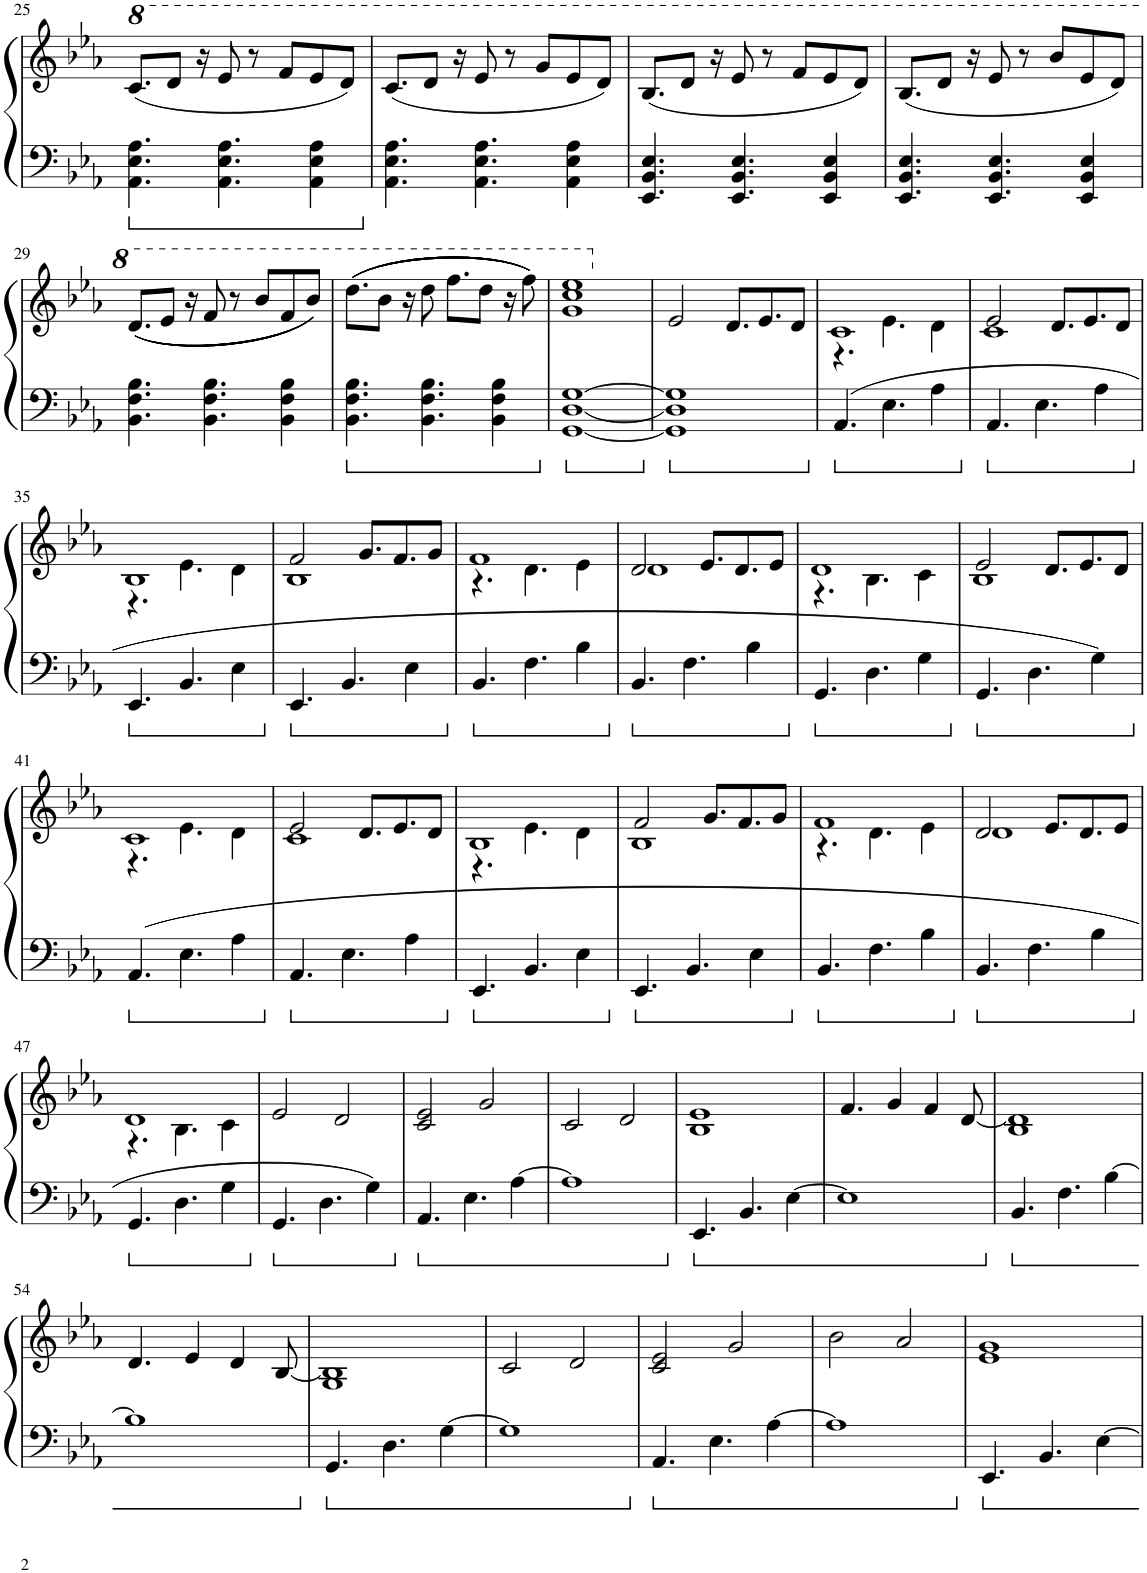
**kern	**kern
*part1	*part1
*staff2	*staff1
*I"Piano	*
*I'Pno.	*
!!LO:PB:g=z
*clefF4	*clefG2
*k[b-e-a-]	*k[b-e-a-]
*M4/4	*M4/4
*	*8va
=25	=25
4.AA-\ 4.E-\ 4.A-\	(8.cc/L
.	8dd/J
.	16r
4.AA-\ 4.E-\ 4.A-\	8ee-/
.	8r
.	8ff/L
4AA-\ 4E-\ 4A-\	8ee-/
.	8dd/J)
=26	=26
4.AA-\ 4.E-\ 4.A-\	(8.cc/L
.	8dd/J
.	16r
4.AA-\ 4.E-\ 4.A-\	8ee-/
.	8r
.	8gg/L
4AA-\ 4E-\ 4A-\	8ee-/
.	8dd/J)
=27	=27
4.EE-/ 4.BB-/ 4.E-/	(8.b-/L
.	8dd/J
.	16r
4.EE-/ 4.BB-/ 4.E-/	8ee-/
.	8r
.	8ff/L
4EE-/ 4BB-/ 4E-/	8ee-/
.	8dd/J)
=28	=28
4.EE-/ 4.BB-/ 4.E-/	(8.b-/L
.	8dd/J
.	16r
4.EE-/ 4.BB-/ 4.E-/	8ee-/
.	8r
.	8bb-/L
4EE-/ 4BB-/ 4E-/	8ee-/
.	8dd/J)
!!LO:LB:g=z
=29	=29
4.BB-\ 4.F\ 4.B-\	((((8.dd/L
.	8ee-/J
.	16r
4.BB-\ 4.F\ 4.B-\	8ff/
.	8r
.	8bb-/L
4BB-\ 4F\ 4B-\	8ff/
.	8bb-/J))))
=30	=30
4.BB-\ 4.F\ 4.B-\	(((((8.ddd\L
.	8bb-\J
.	16r
4.BB-\ 4.F\ 4.B-\	8ddd\
.	8.fff\L
.	8ddd\J
4BB-\ 4F\ 4B-\	.
.	16r
.	8fff\)))))
=31	=31
[1GG [1D [1G	1gg 1ccc 1eee-
=32	=32
*	*X8va
1GG] 1D] 1G]	2e-/
.	8.d/L
.	8.e-/
.	8d/J
=33	=33
*	*^
4.AA-/	1c	4.r
4.E-\	.	4.e-\
4A-\	.	4d\
=34	=34	=34
4.AA-/	2e-/	1c
4.E-\	.	.
.	8.d/L	.
.	8.e-/	.
4A-\	.	.
.	8d/J	.
!!LO:LB:g=z	!!
=35	=35	=35
4.EE-/	1B-	4.r
4.BB-/	.	4.e-\
4E-\	.	4d\
=36	=36	=36
4.EE-/	2f/	1B-
4.BB-/	.	.
.	8.g/L	.
.	8.f/	.
4E-\	.	.
.	8g/J	.
=37	=37	=37
4.BB-/	1f	4.r
4.F\	.	4.d\
4B-\	.	4e-\
=38	=38	=38
4.BB-/	2d/	1d
4.F\	.	.
.	8.e-/L	.
.	8.d/	.
4B-\	.	.
.	8e-/J	.
=39	=39	=39
4.GG/	1d	4.r
4.D\	.	4.B-\
4G\	.	4c\
=40	=40	=40
4.GG/	2e-/	1B-
4.D\	.	.
.	8.d/L	.
.	8.e-/	.
4G\	.	.
.	8d/J	.
!!LO:LB:g=z	!!
=41	=41	=41
4.AA-/	1c	4.r
4.E-\	.	4.e-\
4A-\	.	4d\
=42	=42	=42
4.AA-/	2e-/	1c
4.E-\	.	.
.	8.d/L	.
.	8.e-/	.
4A-\	.	.
.	8d/J	.
=43	=43	=43
4.EE-/	1B-	4.r
4.BB-/	.	4.e-\
4E-\	.	4d\
=44	=44	=44
4.EE-/	2f/	1B-
4.BB-/	.	.
.	8.g/L	.
.	8.f/	.
4E-\	.	.
.	8g/J	.
=45	=45	=45
4.BB-/	1f	4.r
4.F\	.	4.d\
4B-\	.	4e-\
=46	=46	=46
4.BB-/	2d/	1d
4.F\	.	.
.	8.e-/L	.
.	8.d/	.
4B-\	.	.
.	8e-/J	.
!!LO:LB:g=z	!!
=47	=47	=47
4.GG/	1d	4.r
4.D\	.	4.B-\
4G\	.	4c\
*	*v	*v
=48	=48
4.GG/	2e-/
4.D\	.
.	2d/
4G\	.
=49	=49
4.AA-/	2c/ 2e-/
4.E-\	.
.	2g/
[4A-\	.
=50	=50
1A-]	2c/
.	2d/
=51	=51
4.EE-/	1B- 1e-
4.BB-/	.
[4E-\	.
=52	=52
1E-]	4.f/
.	4g/
.	4f/
.	[8d/
=53	=53
4.BB-/	1B- 1d]
4.F\	.
[4B-\	.
!!LO:LB:g=z
=54	=54
1B-]	4.d/
.	4e-/
.	4d/
.	[8B-/
=55	=55
4.GG/	1G 1B-]
4.D\	.
[4G\	.
=56	=56
1G]	2c/
.	2d/
=57	=57
4.AA-/	2c/ 2e-/
4.E-\	.
.	2g/
[4A-\	.
=58	=58
1A-]	2b-\
.	2a-/
=59	=59
4.EE-/	1e- 1g
4.BB-/	.
[4E-\	.
=	=
*-	*-
